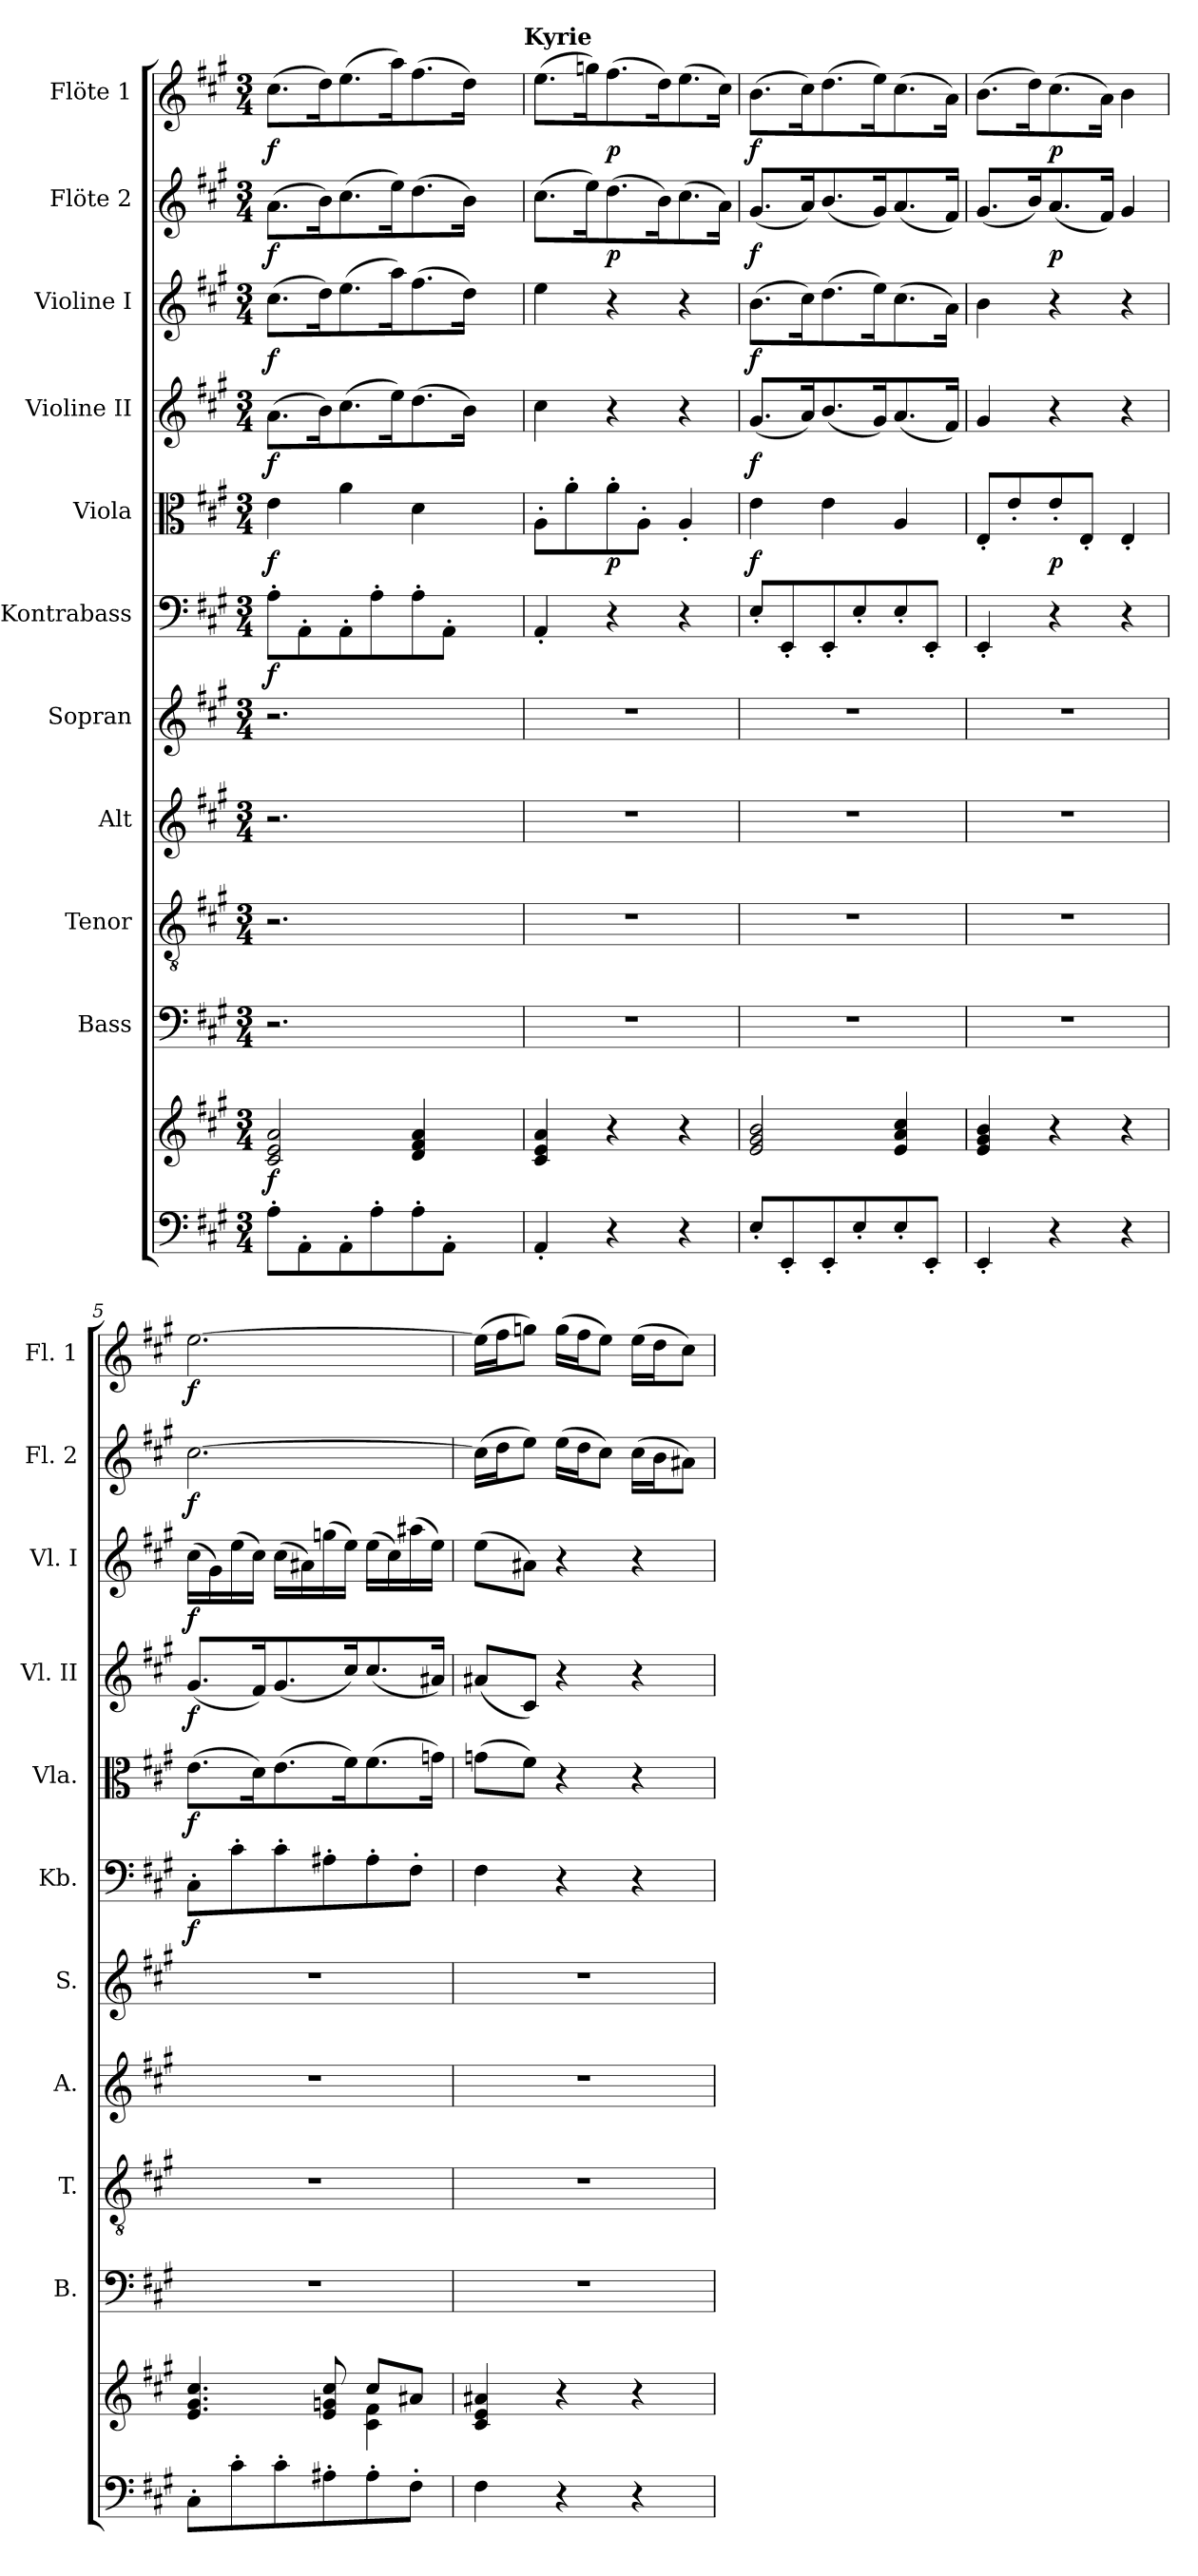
**kern	**kern	**dynam	**kern	**kern	**kern	**kern	**kern	**dynam	**kern	**dynam	**kern	**dynam	**kern	**dynam	**kern	**dynam	**kern	**dynam
*part11	*part11	*part11	*part10	*part9	*part8	*part7	*part6	*part6	*part5	*part5	*part4	*part4	*part3	*part3	*part2	*part2	*part1	*part1
*staff12	*staff11	*staff11/12	*staff10	*staff9	*staff8	*staff7	*staff6	*staff6	*staff5	*staff5	*staff4	*staff4	*staff3	*staff3	*staff2	*staff2	*staff1	*staff1
*	*	*	*I"Bass	*I"Tenor	*I"Alt	*I"Sopran	*I"Kontrabass	*	*I"Viola	*	*I"Violine II	*	*I"Violine I	*	*I"Flöte 2	*	*I"Flöte 1	*
*	*	*	*I'B.	*I'T.	*I'A.	*I'S.	*I'Kb.	*	*I'Vla.	*	*I'Vl. II	*	*I'Vl. I	*	*I'Fl. 2	*	*I'Fl. 1	*
*clefF4	*clefG2	*	*clefF4	*clefGv2	*clefG2	*clefG2	*clefF4	*	*clefC3	*	*clefG2	*	*clefG2	*	*clefG2	*	*clefG2	*
*	*	*	*	*	*	*	*ITrd7c12	*	*	*	*	*	*	*	*	*	*	*
*k[f#c#g#]	*k[f#c#g#]	*	*k[f#c#g#]	*k[f#c#g#]	*k[f#c#g#]	*k[f#c#g#]	*k[f#c#g#]	*	*k[f#c#g#]	*	*k[f#c#g#]	*	*k[f#c#g#]	*	*k[f#c#g#]	*	*k[f#c#g#]	*
*A:	*A:	*	*A:	*A:	*A:	*A:	*A:	*	*A:	*	*A:	*	*A:	*	*A:	*	*A:	*
*M3/4	*M3/4	*	*M3/4	*M3/4	*M3/4	*M3/4	*M3/4	*	*M3/4	*	*M3/4	*	*M3/4	*	*M3/4	*	*M3/4	*
=1	=1	=1	=1	=1	=1	=1	=1	=1	=1	=1	=1	=1	=1	=1	=1	=1	=1	=1
!	!	!LO:DY:b	!	!	!	!	!	!LO:DY:b	!	!LO:DY:b	!	!LO:DY:b	!	!LO:DY:b	!	!LO:DY:b	!	!LO:DY:b
8A'>\L	2c#/ 2e/ 2a/	f	2.r	2.r	2.r	2.r	8AA'>\L	f	4e\	f	(>8.a\L	f	(>8.cc#\L	f	(>8.a\L	f	(>8.cc#\L	f
8AA'>\	.	.	.	.	.	.	8AAA'>\	.	.	.	.	.	.	.	.	.	.	.
.	.	.	.	.	.	.	.	.	.	.	16b\k)	.	16dd\k)	.	16b\k)	.	16dd\k)	.
8AA'>\	.	.	.	.	.	.	8AAA'>\	.	4a\	.	(>8.cc#\	.	(>8.ee\	.	(>8.cc#\	.	(>8.ee\	.
8A'>\	.	.	.	.	.	.	8AA'>\	.	.	.	.	.	.	.	.	.	.	.
.	.	.	.	.	.	.	.	.	.	.	16ee\k)	.	16aa\k)	.	16ee\k)	.	16aa\k)	.
8A'>\	4d/ 4f#/ 4a/	.	.	.	.	.	8AA'>\	.	4d\	.	(>8.dd\	.	(>8.ff#\	.	(>8.dd\	.	(>8.ff#\	.
8AA'>\J	.	.	.	.	.	.	8AAA'>\J	.	.	.	.	.	.	.	.	.	.	.
.	.	.	.	.	.	.	.	.	.	.	16b\Jk)	.	16dd\Jk)	.	16b\Jk)	.	16dd\Jk)	.
8.ryy	8.ryy	.	8.ryy	8.ryy	8.ryy	8.ryy	8.ryy	.	8.ryy	.	8.ryy	.	8.ryy	.	8.ryy	.	8.ryy	.
!	!	!	!	!	!	!	!	!	!	!	!	!	!	!	!	!	!LO:TX:a:B:t=Kyrie	!
=2	=2	=2	=2	=2	=2	=2	=2	=2	=2	=2	=2	=2	=2	=2	=2	=2	=2	=2
4AA'</	4c#/ 4e/ 4a/	.	2.r	2.r	2.r	2.r	4AAA'</	.	8A'>\L	.	4cc#\	.	4ee\	.	(>8.cc#\L	.	(>8.ee\L	.
.	.	.	.	.	.	.	.	.	8a'>\	.	.	.	.	.	.	.	.	.
.	.	.	.	.	.	.	.	.	.	.	.	.	.	.	16ee\k)	.	16ggn\k)	.
!	!	!	!	!	!	!	!	!	!	!LO:DY:b	!	!	!	!	!	!LO:DY:b	!	!LO:DY:b
4r	4r	.	.	.	.	.	4r	.	8a'>\	p	4r	.	4r	.	(>8.dd\	p	(>8.ff#\	p
.	.	.	.	.	.	.	.	.	8A'>\J	.	.	.	.	.	.	.	.	.
.	.	.	.	.	.	.	.	.	.	.	.	.	.	.	16b\k)	.	16dd\k)	.
4r	4r	.	.	.	.	.	4r	.	4A'</	.	4r	.	4r	.	(>8.cc#\	.	(>8.ee\	.
.	.	.	.	.	.	.	.	.	.	.	.	.	.	.	16a\Jk)	.	16cc#\Jk)	.
=3	=3	=3	=3	=3	=3	=3	=3	=3	=3	=3	=3	=3	=3	=3	=3	=3	=3	=3
!	!	!	!	!	!	!	!	!	!	!LO:DY:b	!	!LO:DY:b	!	!LO:DY:b	!	!LO:DY:b	!	!LO:DY:b
8E'</L	2e/ 2g#/ 2b/	.	2.r	2.r	2.r	2.r	8EE'</L	.	4e\	f	(<8.g#/L	f	(>8.b\L	f	(<8.g#/L	f	(>8.b\L	f
8EE'</	.	.	.	.	.	.	8EEE'</	.	.	.	.	.	.	.	.	.	.	.
.	.	.	.	.	.	.	.	.	.	.	16a/k)	.	16cc#\k)	.	16a/k)	.	16cc#\k)	.
8EE'</	.	.	.	.	.	.	8EEE'</	.	4e\	.	(<8.b/	.	(>8.dd\	.	(<8.b/	.	(>8.dd\	.
8E'</	.	.	.	.	.	.	8EE'</	.	.	.	.	.	.	.	.	.	.	.
.	.	.	.	.	.	.	.	.	.	.	16g#/k)	.	16ee\k)	.	16g#/k)	.	16ee\k)	.
8E'</	4e/ 4a/ 4cc#/	.	.	.	.	.	8EE'</	.	4A/	.	(<8.a/	.	(>8.cc#\	.	(<8.a/	.	(>8.cc#\	.
8EE'</J	.	.	.	.	.	.	8EEE'</J	.	.	.	.	.	.	.	.	.	.	.
.	.	.	.	.	.	.	.	.	.	.	16f#/Jk)	.	16a\Jk)	.	16f#/Jk)	.	16a\Jk)	.
=4	=4	=4	=4	=4	=4	=4	=4	=4	=4	=4	=4	=4	=4	=4	=4	=4	=4	=4
4EE'</	4e/ 4g#/ 4b/	.	2.r	2.r	2.r	2.r	4EEE'</	.	8E'</L	.	4g#/	.	4b\	.	(<8.g#/L	.	(>8.b\L	.
.	.	.	.	.	.	.	.	.	8e'</	.	.	.	.	.	.	.	.	.
.	.	.	.	.	.	.	.	.	.	.	.	.	.	.	16b/k)	.	16dd\k)	.
!	!	!	!	!	!	!	!	!	!	!LO:DY:b	!	!	!	!	!	!LO:DY:b	!	!LO:DY:b
4r	4r	.	.	.	.	.	4r	.	8e'</	p	4r	.	4r	.	(<8.a/	p	(>8.cc#\	p
.	.	.	.	.	.	.	.	.	8E'</J	.	.	.	.	.	.	.	.	.
.	.	.	.	.	.	.	.	.	.	.	.	.	.	.	16f#/Jk)	.	16a\Jk)	.
4r	4r	.	.	.	.	.	4r	.	4E'</	.	4r	.	4r	.	4g#/	.	4b\	.
!!LO:PB:g=z
=5	=5	=5	=5	=5	=5	=5	=5	=5	=5	=5	=5	=5	=5	=5	=5	=5	=5	=5
*	*^	*	*	*	*	*	*	*	*	*	*	*	*	*	*	*	*	*
!	!	!	!	!	!	!	!	!	!LO:DY:b	!	!LO:DY:b	!	!LO:DY:b	!	!LO:DY:b	!	!LO:DY:b	!	!LO:DY:b
8C#'>\L	4.e/ 4.g#/ 4.cc#/	2ryy	.	2.r	2.r	2.r	2.r	8CC#'>\L	f	(>8.e\L	f	(<8.g#/L	f	(>16cc#\LL	f	[2.cc#\	f	[2.ee\	f
.	.	.	.	.	.	.	.	.	.	.	.	.	.	16g#\)	.	.	.	.	.
8c#'>\	.	.	.	.	.	.	.	8C#'>\	.	.	.	.	.	(>16ee\	.	.	.	.	.
.	.	.	.	.	.	.	.	.	.	16d\k)	.	16f#/k)	.	16cc#\JJ)	.	.	.	.	.
8c#'>\	.	.	.	.	.	.	.	8C#'>\	.	(>8.e\	.	(<8.g#/	.	(>16cc#\LL	.	.	.	.	.
.	.	.	.	.	.	.	.	.	.	.	.	.	.	16a#X\)	.	.	.	.	.
8A#X'>\	8e/ 8gn/ 8cc#/	.	.	.	.	.	.	8AA#X'>\	.	.	.	.	.	(>16ggn\	.	.	.	.	.
.	.	.	.	.	.	.	.	.	.	16f#\k)	.	16cc#/k)	.	16ee\JJ)	.	.	.	.	.
8A#'>\	8cc#/L	4c#\ 4f#\	.	.	.	.	.	8AA#'>\	.	(>8.f#\	.	(<8.cc#/	.	(>16ee\LL	.	.	.	.	.
.	.	.	.	.	.	.	.	.	.	.	.	.	.	16cc#\)	.	.	.	.	.
8F#'>\J	8a#X/J	.	.	.	.	.	.	8FF#'>\J	.	.	.	.	.	(>16aa#X\	.	.	.	.	.
.	.	.	.	.	.	.	.	.	.	16gn\Jk)	.	16a#X/Jk)	.	16ee\JJ)	.	.	.	.	.
*	*v	*v	*	*	*	*	*	*	*	*	*	*	*	*	*	*	*	*	*
=6	=6	=6	=6	=6	=6	=6	=6	=6	=6	=6	=6	=6	=6	=6	=6	=6	=6	=6
4F#\	4c#/ 4e/ 4a#X/	.	2.r	2.r	2.r	2.r	4FF#\	.	(>8gn\L	.	(<8a#X/L	.	(>8ee\L	.	(>16cc#\LL]	.	(>16ee\LL]	.
.	.	.	.	.	.	.	.	.	.	.	.	.	.	.	16dd\J	.	16ff#\J	.
.	.	.	.	.	.	.	.	.	8f#\J)	.	8c#/J)	.	8a#X\J)	.	8ee\J)	.	8ggn\J)	.
4r	4r	.	.	.	.	.	4r	.	4r	.	4r	.	4r	.	(>16ee\LL	.	(>16gg\LL	.
.	.	.	.	.	.	.	.	.	.	.	.	.	.	.	16dd\J	.	16ff#\J	.
.	.	.	.	.	.	.	.	.	.	.	.	.	.	.	8cc#\J)	.	8ee\J)	.
4r	4r	.	.	.	.	.	4r	.	4r	.	4r	.	4r	.	(>16cc#\LL	.	(>16ee\LL	.
.	.	.	.	.	.	.	.	.	.	.	.	.	.	.	16b\J	.	16dd\J	.
.	.	.	.	.	.	.	.	.	.	.	.	.	.	.	8a#X\J)	.	8cc#\J)	.
=	=	=	=	=	=	=	=	=	=	=	=	=	=	=	=	=	=	=
*-	*-	*-	*-	*-	*-	*-	*-	*-	*-	*-	*-	*-	*-	*-	*-	*-	*-	*-
